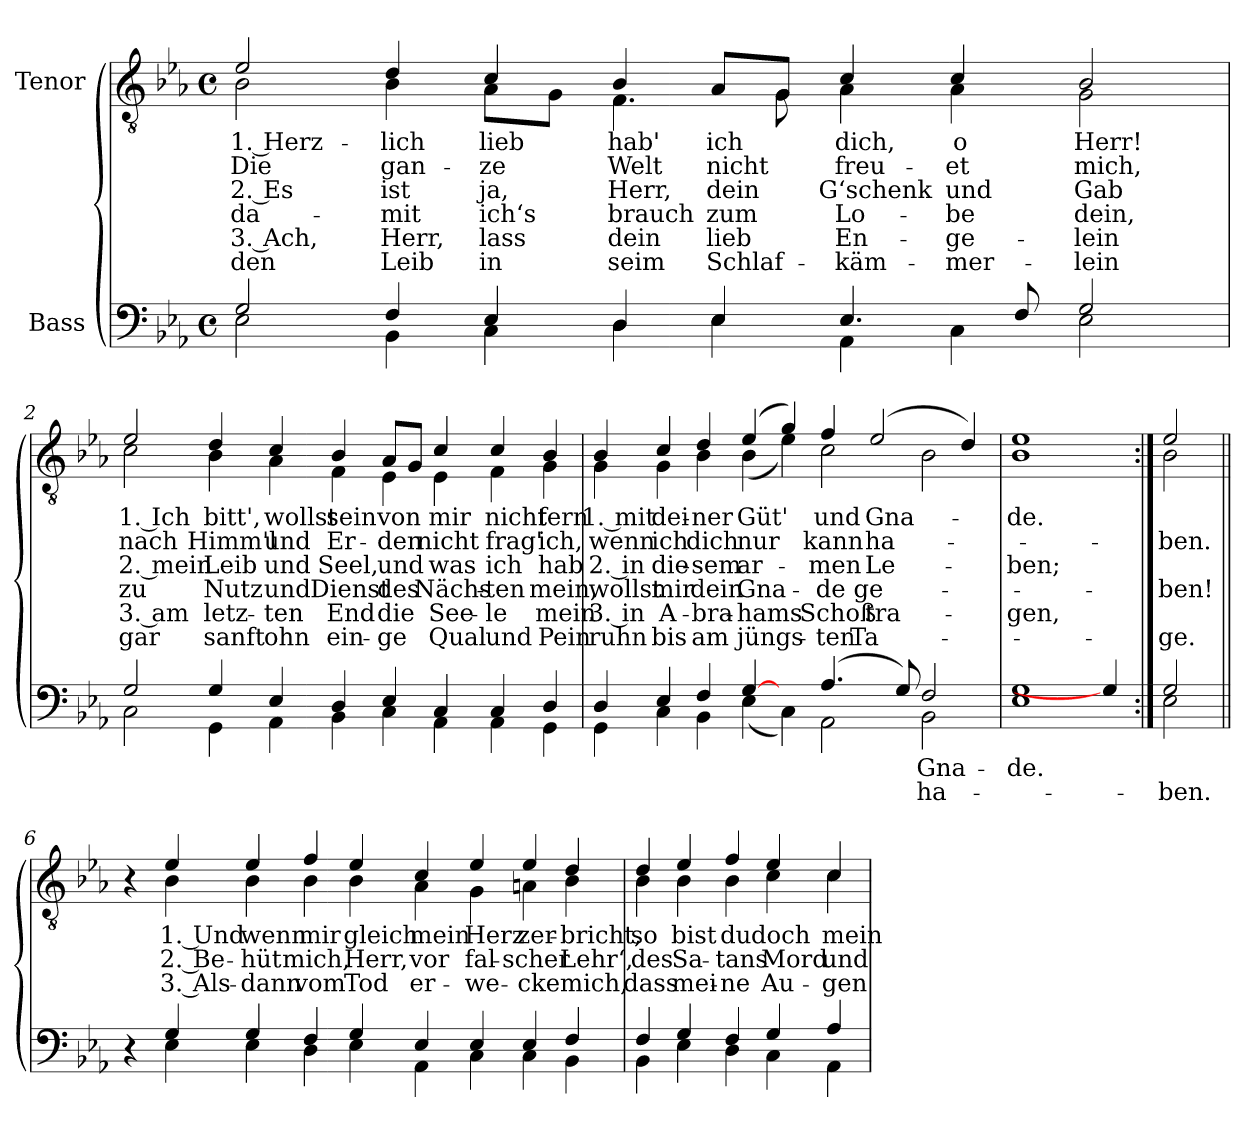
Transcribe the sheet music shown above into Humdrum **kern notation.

**kern	**text	**text	**kern	**text	**text	**text	**text	**text	**text
*part2	*part2	*part2	*part1	*part1	*part1	*part1	*part1	*part1	*part1
*staff2	*staff2	*staff2	*staff1	*staff1	*staff1	*staff1	*staff1	*staff1	*staff1
*I"Bass	*	*	*I"Tenor	*	*	*	*	*	*
*clefF4	*	*	*clefGv2	*	*	*	*	*	*
*k[b-e-a-]	*	*	*k[b-e-a-]	*	*	*	*	*	*
*M4/4	*	*	*M4/4	*	*	*	*	*	*
*met(c)	*	*	*met(c)	*	*	*	*	*	*
=1	=1	=1	=1	=1	=1	=1	=1	=1	=1
*^	*	*	*^	*	*	*	*	*	*
2G/	2E-\	.	.	2e-/	2B-\	1. Herz-	Die	2. Es	da-	3. Ach,	den
4F/	4BB-\	.	.	4d/	4B-\	-lich	gan-	ist	-mit	Herr,	Leib
4E-/	4C\	.	.	4c/	8A-\L	lieb	-ze	ja,	ich‘s	lass	in
.	.	.	.	.	8G\J	.	.	.	.	.	.
4D/	4D\	.	.	4B-/	4.F\	hab'	Welt	Herr,	brauch	dein	seim
4E-/	4E-\	.	.	8A-/L	.	ich	nicht	dein	zum	lieb	Schlaf-
.	.	.	.	8G/J	8G\	.	.	.	.	.	.
4.E-/	4AA-\	.	.	4c/	4A-\	dich,	freu-	G‘schenk	Lo-	En-	-käm-
.	4C\	.	.	4c/	4A-\	o	-et	und	-be	-ge-	-mer-
8F/	.	.	.	.	.	.	.	.	.	.	.
2G/	2E-\	.	.	2B-/	2G\	Herr!	mich,	Gab	dein,	-lein	-lein
!!LO:LB:g=z	!!
=2	=2	=2	=2	=2	=2	=2	=2	=2	=2	=2	=2
2G/	2C\	.	.	2e-/	2c\	1. Ich	nach	2. mein	zu	3. am	gar
4G/	4GG\	.	.	4d/	4B-\	bitt',	Himm'l	Leib	Nutz	letz-	sanft
4E-/	4AA-\	.	.	4c/	4A-\	wollst	und	und	und	-ten	ohn
4D/	4BB-\	.	.	4B-/	4F\	sein	Er-	Seel,	Dienst	End	ein-
4E-/	4C\	.	.	8A-/L	4E-\	von	-den	und	des	die	-ge
.	.	.	.	8G/J	.	.	.	.	.	.	.
4C/	4AA-\	.	.	4c/	4E-\	mir	nicht	was	Nächs-	See-	Qual
4C/	4AA-\	.	.	4c/	4F\	nicht	frag'	ich	-ten	-le	und
4D/	4GG\	.	.	4B-/	4G\	fern	ich,	hab	mein,	mein	Pein
!!LO:LB:g=z	!!
=3	=3	=3	=3	=3	=3	=3	=3	=3	=3	=3	=3
4D/	4GG\	.	.	4B-/	4G\	1. mit	wenn	2. in	wollst	3. in	ruhn
4E-/	4C\	.	.	4c/	4G\	dei-	ich	die-	mir	A-	bis
4F/	4BB-\	.	.	4d/	4B-\	-ner	dich	-sem	dein	-bra-	am
[4G/	(4E-\	.	.	(4e-/	(4B-\	Güt'	nur	ar-	Gna-	-hams	jüngs-
4ryy	4C\)	.	.	4g/)	4e-\)	.	.	.	.	.	.
(4.A-/	2AA-\	.	.	4f/	2c\	und	kann	-men	-de	Schoß	-ten
.	.	.	.	(2e-/	.	Gna-	ha-	Le-	ge-	tra-	Ta-
8G/)	.	.	.	.	.	.	.	.	.	.	.
2F/	2BB-\	Gna-	ha-	.	2B-\	.	.	.	.	.	.
.	.	.	.	4d/)	.	.	.	.	.	.	.
=4	=4	=4	=4	=4	=4	=4	=4	=4	=4	=4	=4
1G	1E-	-de.	.	1e-	1B-	-de.	.	-ben;	.	-gen,	.
4G/]	4ryy	.	.	4ryy	4ryy	.	.	.	.	.	.
=5:|!	=5:|!	=5:|!	=5:|!	=5:|!	=5:|!	=5:|!	=5:|!	=5:|!	=5:|!	=5:|!	=5:|!
2G/	2E-\	.	-ben.	2e-/	2B-\	.	-ben.	.	-ben!	.	-ge.
!!LO:PB:g=z	!!
=6||	=6||	=6||	=6||	=6||	=6||	=6||	=6||	=6||	=6||	=6||	=6||
4r	4ryy	.	.	4r	4ryy	.	.	.	.	.	.
4G/	4E-\	.	.	4e-/	4B-\	1. Und	2. Be-	3. Als-	.	.	.
4G/	4E-\	.	.	4e-/	4B-\	wenn	-hüt	-dann	.	.	.
4F/	4D\	.	.	4f/	4B-\	mir	mich,	vom	.	.	.
4G/	4E-\	.	.	4e-/	4B-\	gleich	Herr,	Tod	.	.	.
4E-/	4AA-\	.	.	4c/	4A-\	mein	vor	er-	.	.	.
4E-/	4C\	.	.	4e-/	4G\	Herz	fal-	-we-	.	.	.
4E-/	4C\	.	.	4e-/	4An\	zer-	-scher	-cke	.	.	.
4F/	4BB-\	.	.	4d/	4B-\	-bricht,	Lehr‘,	mich,	.	.	.
=7	=7	=7	=7	=7	=7	=7	=7	=7	=7	=7	=7
4F/	4BB-\	.	.	4d/	4B-\	so	des	dass	.	.	.
4G/	4E-\	.	.	4e-/	4B-\	bist	Sa-	mei-	.	.	.
4F/	4D\	.	.	4f/	4B-\	du	-tans	-ne	.	.	.
4G/	4C\	.	.	4e-/	4c\	doch	Mord	Au-	.	.	.
4A-/	4AA-\	.	.	4c/	4c\	mein	und	-gen	.	.	.
*v	*v	*	*	*	*	*	*	*	*	*	*
*	*	*	*v	*v	*	*	*	*	*	*
=	=	=	=	=	=	=	=	=	=
*-	*-	*-	*-	*-	*-	*-	*-	*-	*-
